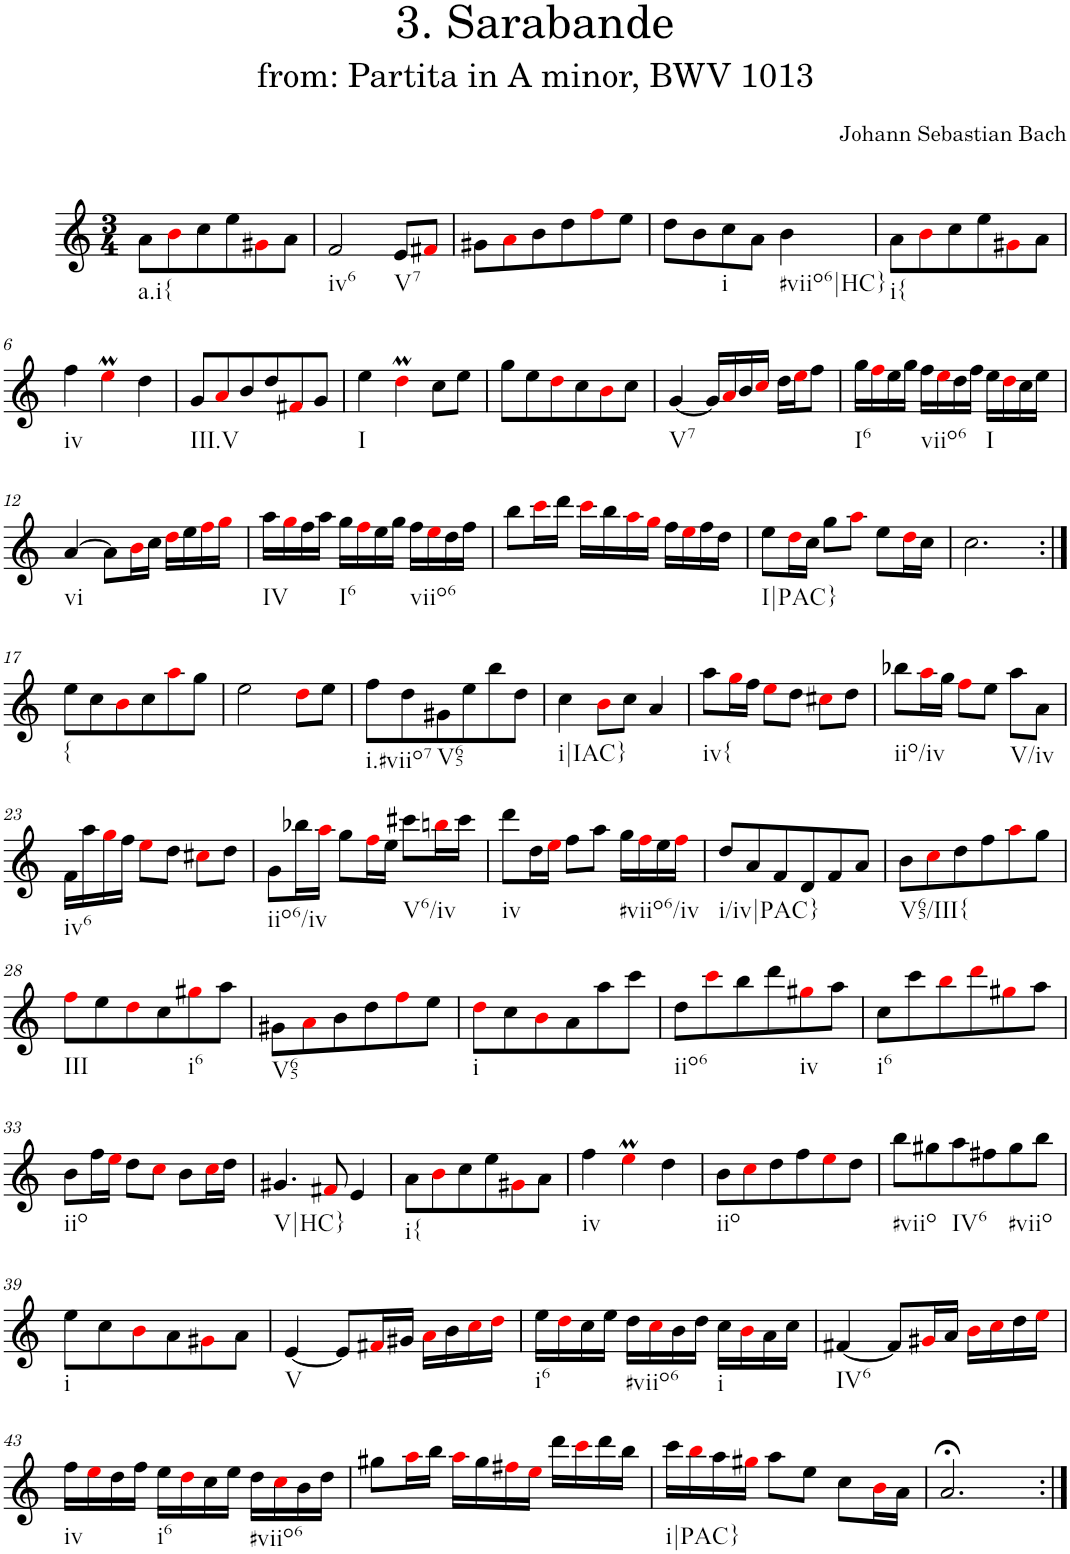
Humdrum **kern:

**kern
*part1
*staff1
*I"Flute
*I'Fl.
*clefG2
*k[]
*M3/4
=1
!LO:TX:b:t=a.i{
8a\L
8bi\
8cc\
8ee\
8g#Xi\
8a\J
=2
!LO:TX:b:t=iv6
2f/
!LO:TX:b:t=V7
8e/L
8f#Xi/J
=3
8g#X\L
8ai\
8b\
8dd\
8ffi\
8ee\J
=4
8dd\L
8b\
!LO:TX:b:t=i
8cc\
8a\J
!LO:TX:b:t=#viio6|HC}
4b\
=5
!LO:TX:b:t=i{
8a\L
8bi\
8cc\
8ee\
8g#Xi\
8a\J
!!LO:LB:g=z
=6
!LO:TX:b:t=iv
4ff\
4eemi\
4dd\
=7
!LO:TX:b:t=III.V
8g/L
8ai/
8b/
8dd/
8f#Xi/
8g/J
=8
!LO:TX:b:t=I
4ee\
4ddMi\
8cc\L
8ee\J
=9
8gg\L
8ee\
8ddi\
8cc\
8bi\
8cc\J
=10
!LO:TX:b:t=V7
[4g/
16g/LL]
16ai/
16b/
16cci/JJ
16dd\LL
16eei\J
8ff\J
=11
!LO:TX:b:t=I6
16gg\LL
16ffi\
16ee\
16gg\JJ
!LO:TX:b:t=viio6
16ff\LL
16eei\
16dd\
16ff\JJ
!LO:TX:b:t=I
16ee\LL
16ddi\
16cc\
16ee\JJ
!!LO:LB:g=z
=12
!LO:TX:b:t=vi
[4a/
8a\L]
16bi\L
16cc\JJ
16ddi\LL
16ee\
16ffi\
16ggi\JJ
=13
!LO:TX:b:t=IV
16aa\LL
16ggi\
16ff\
16aa\JJ
!LO:TX:b:t=I6
16gg\LL
16ffi\
16ee\
16gg\JJ
!LO:TX:b:t=viio6
16ff\LL
16eei\
16dd\
16ff\JJ
=14
8bb\L
16ccci\L
16ddd\JJ
16ccci\LL
16bb\
16aai\
16ggi\JJ
16ff\LL
16eei\
16ff\
16dd\JJ
=15
!LO:TX:b:t=I|PAC}
8ee\L
16ddi\L
16cc\JJ
8gg\L
8aai\J
8ee\L
16ddi\L
16cc\JJ
=16
2.cc\
!!LO:LB:g=z
=17:|!
!LO:TX:b:t={
8ee\L
8cc\
8bi\
8cc\
8aai\
8gg\J
=18
2ee\
8ddi\L
8ee\J
=19
!LO:TX:b:t=i.#viio7
8ff\L
8dd\
!LO:TX:b:t=V65
8g#X\
8ee\
8bb\
8dd\J
=20
!LO:TX:b:t=i|IAC}
4cc\
8bi\L
8cc\J
4a/
=21
!LO:TX:b:t=iv{
8aa\L
16ggi\L
16ff\JJ
8eei\L
8dd\J
8cc#Xi\L
8dd\J
=22
!LO:TX:b:t=iio/iv
8bb-X\L
16aai\L
16gg\JJ
8ffi\L
8ee\J
!LO:TX:b:t=V/iv
8aa\L
8a\J
!!LO:LB:g=z
=23
!LO:TX:b:t=iv6
16f\LL
16aa\
16ggi\
16ff\JJ
8eei\L
8dd\J
8cc#Xi\L
8dd\J
=24
!LO:TX:b:t=iio6/iv
8g\L
16bb-X\L
16aai\JJ
8gg\L
16ffi\L
16ee\JJ
!LO:TX:b:t=V6/iv
8ccc#X\L
16bbni\L
16ccc#\JJ
=25
!LO:TX:b:t=iv
8ddd\L
16dd\L
16eei\JJ
8ff\L
8aa\J
!LO:TX:b:t=#viio6/iv
16gg\LL
16ffi\
16ee\
16ffi\JJ
=26
!LO:TX:b:t=i/iv|PAC}
8dd/L
8a/
8f/
8d/
8f/
8a/J
=27
!LO:TX:b:t=V65/III{
8b\L
8cci\
8dd\
8ff\
8aai\
8gg\J
!!LO:LB:g=z
=28
!LO:TX:b:t=III
8ffi\L
8ee\
8ddi\
8cc\
!LO:TX:b:t=i6
8gg#Xi\
8aa\J
=29
!LO:TX:b:t=V65
8g#X\L
8ai\
8b\
8dd\
8ffi\
8ee\J
=30
!LO:TX:b:t=i
8ddi\L
8cc\
8bi\
8a\
8aa\
8ccc\J
=31
!LO:TX:b:t=iio6
8dd\L
8ccci\
8bb\
8ddd\
!LO:TX:b:t=iv
8gg#Xi\
8aa\J
=32
!LO:TX:b:t=i6
8cc\L
8ccc\
8bbi\
8dddi\
8gg#Xi\
8aa\J
!!LO:LB:g=z
=33
!LO:TX:b:t=iio
8b\L
16ff\L
16eei\JJ
8dd\L
8cci\J
8b\L
16cci\L
16dd\JJ
=34
!LO:TX:b:t=V|HC}
4.g#X/
8f#Xi/
4e/
=35
!LO:TX:b:t=i{
8a\L
8bi\
8cc\
8ee\
8g#Xi\
8a\J
=36
!LO:TX:b:t=iv
4ff\
4eemi\
4dd\
=37
!LO:TX:b:t=iio
8b\L
8cci\
8dd\
8ff\
8eei\
8dd\J
=38
!LO:TX:b:t=#viio
8bb\L
8gg#X\
!LO:TX:b:t=IV6
8aa\
8ff#X\
!LO:TX:b:t=#viio
8gg#\
8bb\J
!!LO:LB:g=z
=39
!LO:TX:b:t=i
8ee\L
8cc\
8bi\
8a\
8g#Xi\
8a\J
=40
!LO:TX:b:t=V
[4e/
8e/L]
16f#Xi/L
16g#X/JJ
16ai\LL
16b\
16cci\
16ddi\JJ
=41
!LO:TX:b:t=i6
16ee\LL
16ddi\
16cc\
16ee\JJ
!LO:TX:b:t=#viio6
16dd\LL
16cci\
16b\
16dd\JJ
!LO:TX:b:t=i
16cc\LL
16bi\
16a\
16cc\JJ
=42
!LO:TX:b:t=IV6
[4f#X/
8f#/L]
16g#Xi/L
16a/JJ
16bi\LL
16cci\
16dd\
16eei\JJ
!!LO:LB:g=z
=43
!LO:TX:b:t=iv
16ff\LL
16eei\
16dd\
16ff\JJ
!LO:TX:b:t=i6
16ee\LL
16ddi\
16cc\
16ee\JJ
!LO:TX:b:t=#viio6
16dd\LL
16cci\
16b\
16dd\JJ
=44
8gg#X\L
16aai\L
16bb\JJ
16aai\LL
16gg#\
16ff#Xi\
16eei\JJ
16ddd\LL
16ccci\
16ddd\
16bb\JJ
=45
!LO:TX:b:t=i|PAC}
16ccc\LL
16bbi\
16aa\
16gg#Xi\JJ
8aa\L
8ee\J
8cc\L
16bi\L
16a\JJ
=46
2.a;</
=:|!
*-
